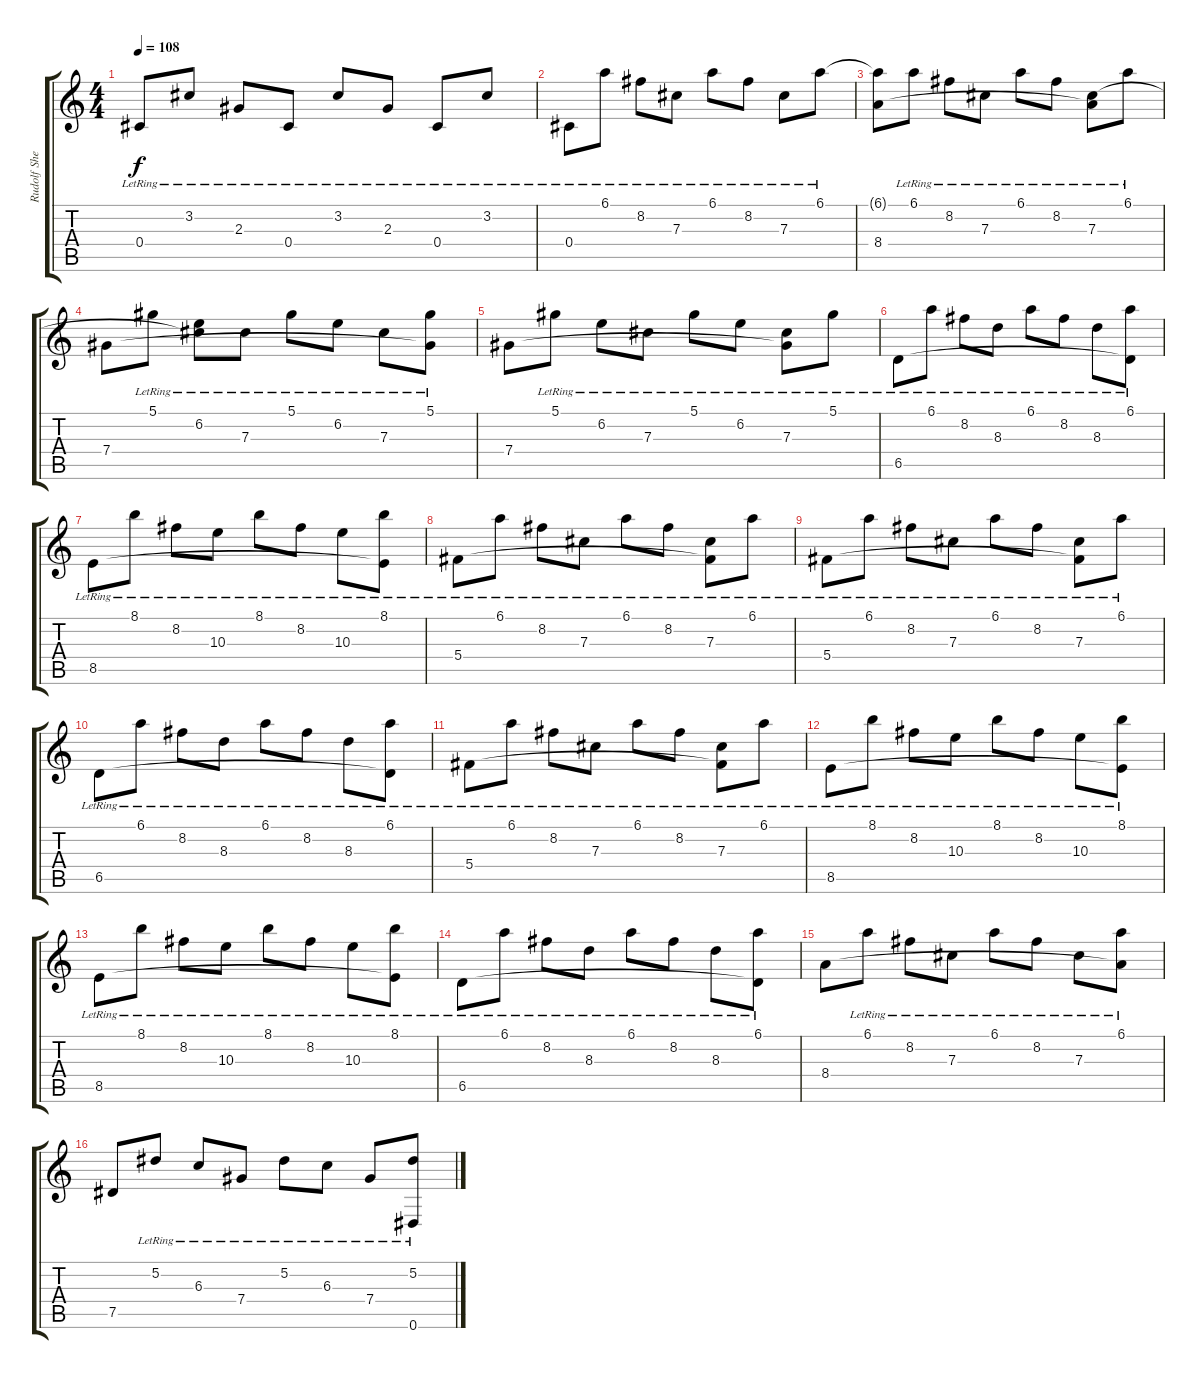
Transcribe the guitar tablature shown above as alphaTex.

\track ("Rudolf Shenker" "Rudolf She") {instrument acousticguitarsteel}
\staff {score tabs}
\tuning (Eb4 Bb3 Gb3 Db3 Ab2 Eb2) {hide}
\ts (4 4)
\tempo 108
\clef g2
\ks c
0.4{lr}.8{dy f} 3.2{lr}.8 2.3{lr}.8 0.4{lr}.8 3.2{lr}.8 2.3{lr}.8 0.4{lr}.8 3.2{lr}.8 |
0.4{lr}.8 6.1{lr}.8 8.2{lr}.8 7.3{lr}.8 6.1{lr}.8 8.2{lr}.8 7.3{lr}.8 6.1{lr}.8 |
(6.1{t} 8.4).8 6.1{lr}.8 8.2{lr}.8 7.3{lr}.8 6.1{lr}.8 8.2{lr}.8 (7.3{lr} 8.4{t}).8 6.1{lr}.8 |
7.4.8 5.1{lr}.8 (6.2{lr} 7.3{t}).8 7.3{lr}.8 5.1{lr}.8 6.2{lr}.8 7.3{lr}.8 (5.1{lr} 7.4{t}).8 |
7.4.8 5.1{lr}.8 6.2{lr}.8 7.3{lr}.8 5.1{lr}.8 6.2{lr}.8 (7.3{lr} 7.4{t}).8 5.1{lr}.8 |
6.5{lr}.8 6.1{lr}.8 8.2{lr}.8 8.3{lr}.8 6.1{lr}.8 8.2{lr}.8 8.3{lr}.8 (6.1{lr} 6.5{t}).8 |
8.5{lr}.8 8.1{lr}.8 8.2{lr}.8 10.3{lr}.8 8.1{lr}.8 8.2{lr}.8 10.3{lr}.8 (8.1{lr} 8.5{t}).8 |
5.4{lr}.8 6.1{lr}.8 8.2{lr}.8 7.3{lr}.8 6.1{lr}.8 8.2{lr}.8 (7.3{lr} 5.4{t}).8 6.1{lr}.8 |
5.4{lr}.8 6.1{lr}.8 8.2{lr}.8 7.3{lr}.8 6.1{lr}.8 8.2{lr}.8 (7.3{lr} 5.4{t}).8 6.1{lr}.8 |
6.5{lr}.8 6.1{lr}.8 8.2{lr}.8 8.3{lr}.8 6.1{lr}.8 8.2{lr}.8 8.3{lr}.8 (6.1{lr} 6.5{t}).8 |
5.4{lr}.8 6.1{lr}.8 8.2{lr}.8 7.3{lr}.8 6.1{lr}.8 8.2{lr}.8 (7.3{lr} 5.4{t}).8 6.1{lr}.8 |
8.5{lr}.8 8.1{lr}.8 8.2{lr}.8 10.3{lr}.8 8.1{lr}.8 8.2{lr}.8 10.3{lr}.8 (8.1{lr} 8.5{t}).8 |
8.5{lr}.8 8.1{lr}.8 8.2{lr}.8 10.3{lr}.8 8.1{lr}.8 8.2{lr}.8 10.3{lr}.8 (8.1{lr} 8.5{t}).8 |
6.5{lr}.8 6.1{lr}.8 8.2{lr}.8 8.3{lr}.8 6.1{lr}.8 8.2{lr}.8 8.3{lr}.8 (6.1{lr} 6.5{t}).8 |
8.4.8 6.1{lr}.8 8.2{lr}.8 7.3{lr}.8 6.1{lr}.8 8.2{lr}.8 7.3{lr}.8 (6.1{lr} 8.4{t}).8 |
7.5.8 5.2{lr}.8 6.3{lr}.8 7.4{lr}.8 5.2{lr}.8 6.3{lr}.8 7.4{lr}.8 (5.2{lr} 0.6).8
